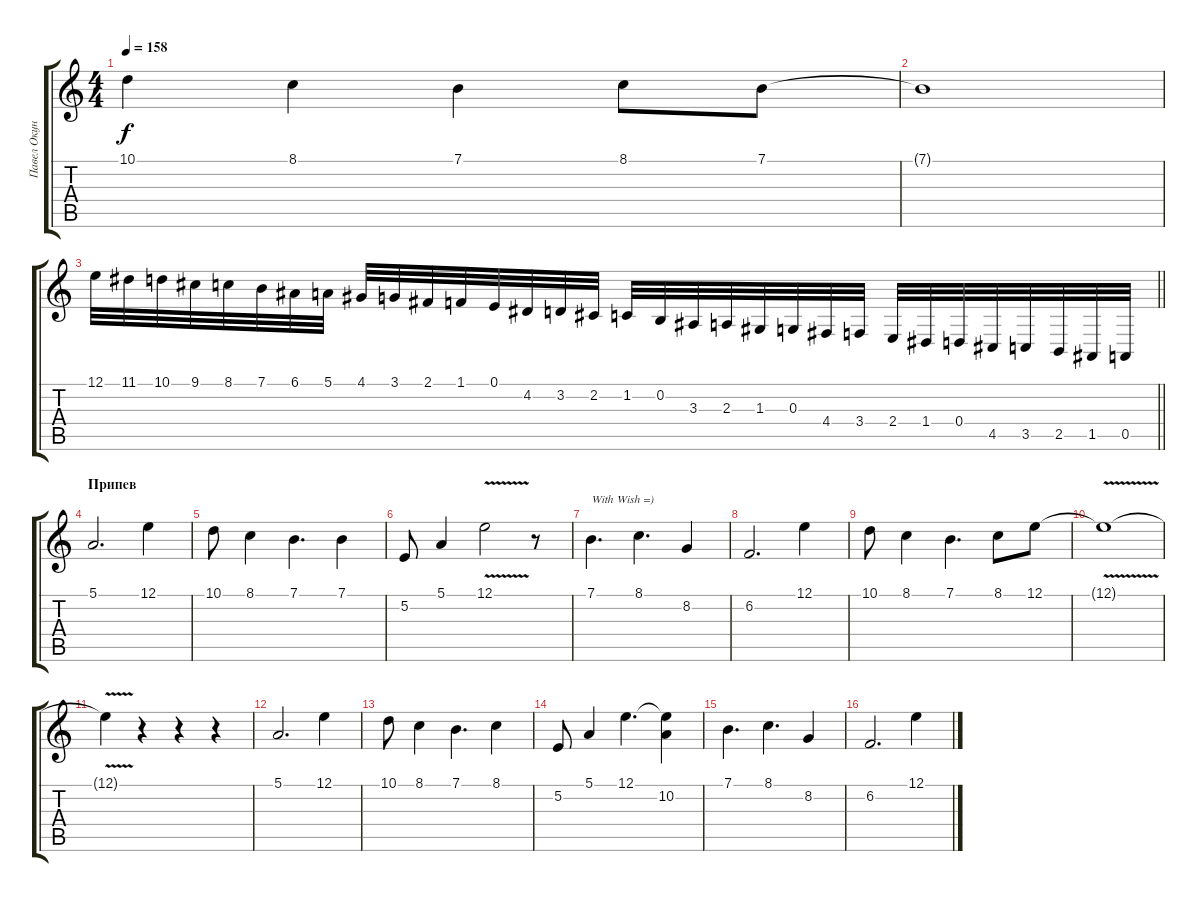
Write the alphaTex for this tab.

\track ("Павел Окунев" "Павел Окун") {instrument lead2sawtooth}
\staff {score tabs}
\tuning (E4 B3 G3 D3 A2 E2) {hide}
\ts (4 4)
\tempo 158
\clef g2
\ks c
10.1{t}.4{dy f} 8.1.4 7.1.4 8.1.8 7.1.8 |
7.1{t}.1 |
\barLineRight lightlight
12.1.32{instrument guitarfretnoise} 11.1.32 10.1.32 9.1.32 8.1.32 7.1.32 6.1.32 5.1.32 4.1.32 3.1.32 2.1.32 1.1.32 0.1.32 4.2.32 3.2.32 2.2.32 1.2.32 0.2.32 3.3.32 2.3.32 1.3.32 0.3.32 4.4.32 3.4.32 2.4.32 1.4.32 0.4.32 4.5.32 3.5.32 2.5.32 1.5.32 0.5.32 |
\section ("" "Припев")
5.1.2{d instrument lead2sawtooth} 12.1.4 |
10.1.8 8.1.4 7.1.4{d} 7.1.4 |
5.2.8 5.1.4 12.1{v}.2 r.8 |
7.1.4{d txt "With Wish =)"} 8.1.4{d} 8.2.4 |
6.2.2{d instrument lead2sawtooth} 12.1.4 |
10.1.8 8.1.4 7.1.4{d} 8.1.8 12.1.8 |
12.1{v t}.1 |
12.1{t}.4 r.4 r.4 r.4 |
5.1.2{d instrument lead2sawtooth} 12.1.4 |
10.1.8 8.1.4 7.1.4{d} 8.1.4 |
5.2.8 5.1.4 12.1.4{d} (12.1{t} 10.2).4 |
7.1.4{d} 8.1.4{d} 8.2.4 |
6.2.2{d instrument lead2sawtooth} 12.1.4
